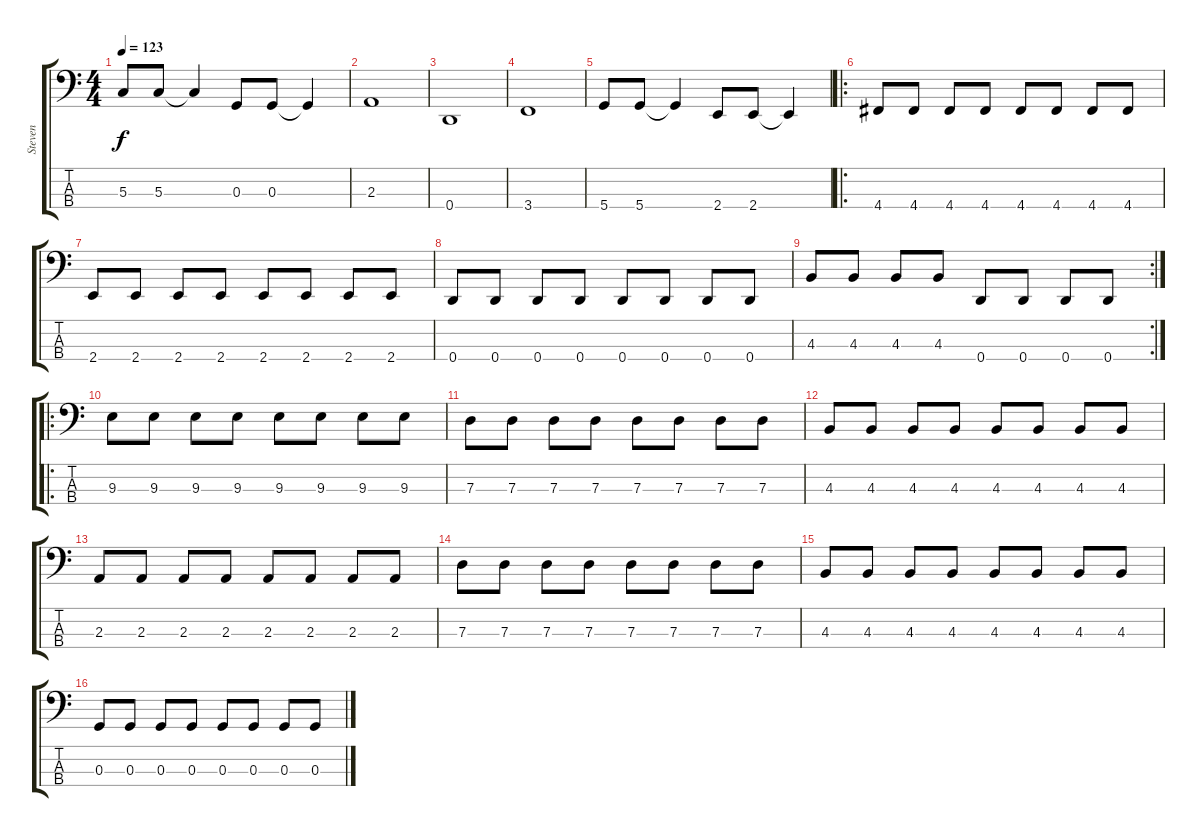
\track ("Steven" "Steven") {instrument electricbasspick}
\staff {score tabs}
\tuning (F2 C2 G1 D1) {hide}
\ts (4 4)
\tempo 123
\clef f4
\ks c
5.3.8{dy f} 5.3.8 5.3{t}.4 0.3.8 0.3.8 0.3{t}.4 |
2.3.1 |
0.4.1 |
3.4.1 |
5.4.8 5.4.8 5.4{t}.4 2.4.8 2.4.8 2.4{t}.4 |
\ro
4.4.8 4.4.8 4.4.8 4.4.8 4.4.8 4.4.8 4.4.8 4.4.8 |
2.4.8 2.4.8 2.4.8 2.4.8 2.4.8 2.4.8 2.4.8 2.4.8 |
0.4.8 0.4.8 0.4.8 0.4.8 0.4.8 0.4.8 0.4.8 0.4.8 |
\rc 2
4.3.8 4.3.8 4.3.8 4.3.8 0.4.8 0.4.8 0.4.8 0.4.8 |
\ro
9.3.8 9.3.8 9.3.8 9.3.8 9.3.8 9.3.8 9.3.8 9.3.8 |
7.3.8 7.3.8 7.3.8 7.3.8 7.3.8 7.3.8 7.3.8 7.3.8 |
4.3.8 4.3.8 4.3.8 4.3.8 4.3.8 4.3.8 4.3.8 4.3.8 |
2.3.8 2.3.8 2.3.8 2.3.8 2.3.8 2.3.8 2.3.8 2.3.8 |
7.3.8 7.3.8 7.3.8 7.3.8 7.3.8 7.3.8 7.3.8 7.3.8 |
4.3.8 4.3.8 4.3.8 4.3.8 4.3.8 4.3.8 4.3.8 4.3.8 |
0.3.8 0.3.8 0.3.8 0.3.8 0.3.8 0.3.8 0.3.8 0.3.8
